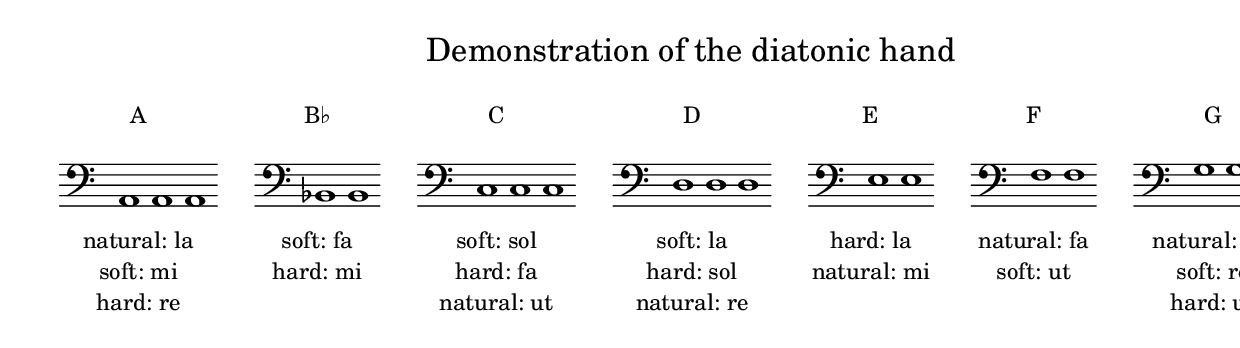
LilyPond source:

\version "2.22.2"

% Auto generated file

\header {
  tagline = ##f
}

dot = {
   \once \override Script.add-stem-support = ##f
   \once \override Script.toward-stem-shift = 0
   \once \override Script.skyline-horizontal-padding = 0
   \once \override Script.direction = 1
   \once \override Script.font-size = 1
}

\markup {
  \center-column {
    \line {
      \center-align
      \fontsize#3 { \concat { \normal-text "Demonstration of the diatonic hand"} }
    }
    \null
    \line {
      \center-column {
        \line {
          \left-align {  \normal-text "A" }
        }

        \null
        \line {
          \score {
            <<
              \new Staff \with { instrumentName = ""} {
                \override Staff.TimeSignature.stencil = ##f
                \override Staff.NoteHead.style = #'baroque
                \accidentalStyle Score.forget
                \cadenzaOn
                \clef "bass" a,1 
                a,1 
                a,1 
                \cadenzaOff
              }
            >>
            \layout {
              \context {
                \Score
                \override SpacingSpanner.common-shortest-duration = #(ly:make-moment 1)
              }
            }
          }
        }
        \null
        \line {
          \left-align {  \normal-text "natural: la" }
        }
        \line {
          \left-align {  \normal-text "soft: mi" }
        }
        \line {
          \left-align {  \normal-text "hard: re" }
        }

      }
      \hspace #3 
      \center-column {
        \line {
          \left-align {  \normal-text "B♭" }
        }

        \null
        \line {
          \score {
            <<
              \new Staff \with { instrumentName = ""} {
                \override Staff.TimeSignature.stencil = ##f
                \override Staff.NoteHead.style = #'baroque
                \accidentalStyle Score.forget
                \cadenzaOn
                \clef "bass" bes,1 
                b,1 
                \cadenzaOff
              }
            >>
            \layout {
              \context {
                \Score
                \override SpacingSpanner.common-shortest-duration = #(ly:make-moment 1)
              }
            }
          }
        }
        \null
        \line {
          \left-align {  \normal-text "soft: fa" }
        }
        \line {
          \left-align {  \normal-text "hard: mi" }
        }

      }
      \hspace #3 
      \center-column {
        \line {
          \left-align {  \normal-text "C" }
        }

        \null
        \line {
          \score {
            <<
              \new Staff \with { instrumentName = ""} {
                \override Staff.TimeSignature.stencil = ##f
                \override Staff.NoteHead.style = #'baroque
                \accidentalStyle Score.forget
                \cadenzaOn
                \clef "bass" c1 
                c1 
                c1 
                \cadenzaOff
              }
            >>
            \layout {
              \context {
                \Score
                \override SpacingSpanner.common-shortest-duration = #(ly:make-moment 1)
              }
            }
          }
        }
        \null
        \line {
          \left-align {  \normal-text "soft: sol" }
        }
        \line {
          \left-align {  \normal-text "hard: fa" }
        }
        \line {
          \left-align {  \normal-text "natural: ut" }
        }

      }
      \hspace #3 
      \center-column {
        \line {
          \left-align {  \normal-text "D" }
        }

        \null
        \line {
          \score {
            <<
              \new Staff \with { instrumentName = ""} {
                \override Staff.TimeSignature.stencil = ##f
                \override Staff.NoteHead.style = #'baroque
                \accidentalStyle Score.forget
                \cadenzaOn
                \clef "bass" d1 
                d1 
                d1 
                \cadenzaOff
              }
            >>
            \layout {
              \context {
                \Score
                \override SpacingSpanner.common-shortest-duration = #(ly:make-moment 1)
              }
            }
          }
        }
        \null
        \line {
          \left-align {  \normal-text "soft: la" }
        }
        \line {
          \left-align {  \normal-text "hard: sol" }
        }
        \line {
          \left-align {  \normal-text "natural: re" }
        }

      }
      \hspace #3 
      \center-column {
        \line {
          \left-align {  \normal-text "E" }
        }

        \null
        \line {
          \score {
            <<
              \new Staff \with { instrumentName = ""} {
                \override Staff.TimeSignature.stencil = ##f
                \override Staff.NoteHead.style = #'baroque
                \accidentalStyle Score.forget
                \cadenzaOn
                \clef "bass" e1 
                e1 
                \cadenzaOff
              }
            >>
            \layout {
              \context {
                \Score
                \override SpacingSpanner.common-shortest-duration = #(ly:make-moment 1)
              }
            }
          }
        }
        \null
        \line {
          \left-align {  \normal-text "hard: la" }
        }
        \line {
          \left-align {  \normal-text "natural: mi" }
        }

      }
      \hspace #3 
      \center-column {
        \line {
          \left-align {  \normal-text "F" }
        }

        \null
        \line {
          \score {
            <<
              \new Staff \with { instrumentName = ""} {
                \override Staff.TimeSignature.stencil = ##f
                \override Staff.NoteHead.style = #'baroque
                \accidentalStyle Score.forget
                \cadenzaOn
                \clef "bass" f1 
                f1 
                \cadenzaOff
              }
            >>
            \layout {
              \context {
                \Score
                \override SpacingSpanner.common-shortest-duration = #(ly:make-moment 1)
              }
            }
          }
        }
        \null
        \line {
          \left-align {  \normal-text "natural: fa" }
        }
        \line {
          \left-align {  \normal-text "soft: ut" }
        }

      }
      \hspace #3 
      \center-column {
        \line {
          \left-align {  \normal-text "G" }
        }

        \null
        \line {
          \score {
            <<
              \new Staff \with { instrumentName = ""} {
                \override Staff.TimeSignature.stencil = ##f
                \override Staff.NoteHead.style = #'baroque
                \accidentalStyle Score.forget
                \cadenzaOn
                \clef "bass" g1 
                g1 
                g1 
                \cadenzaOff
              }
            >>
            \layout {
              \context {
                \Score
                \override SpacingSpanner.common-shortest-duration = #(ly:make-moment 1)
              }
            }
          }
        }
        \null
        \line {
          \left-align {  \normal-text "natural: sol" }
        }
        \line {
          \left-align {  \normal-text "soft: re" }
        }
        \line {
          \left-align {  \normal-text "hard: ut" }
        }

      }
      \hspace #3 

    }
  }
}